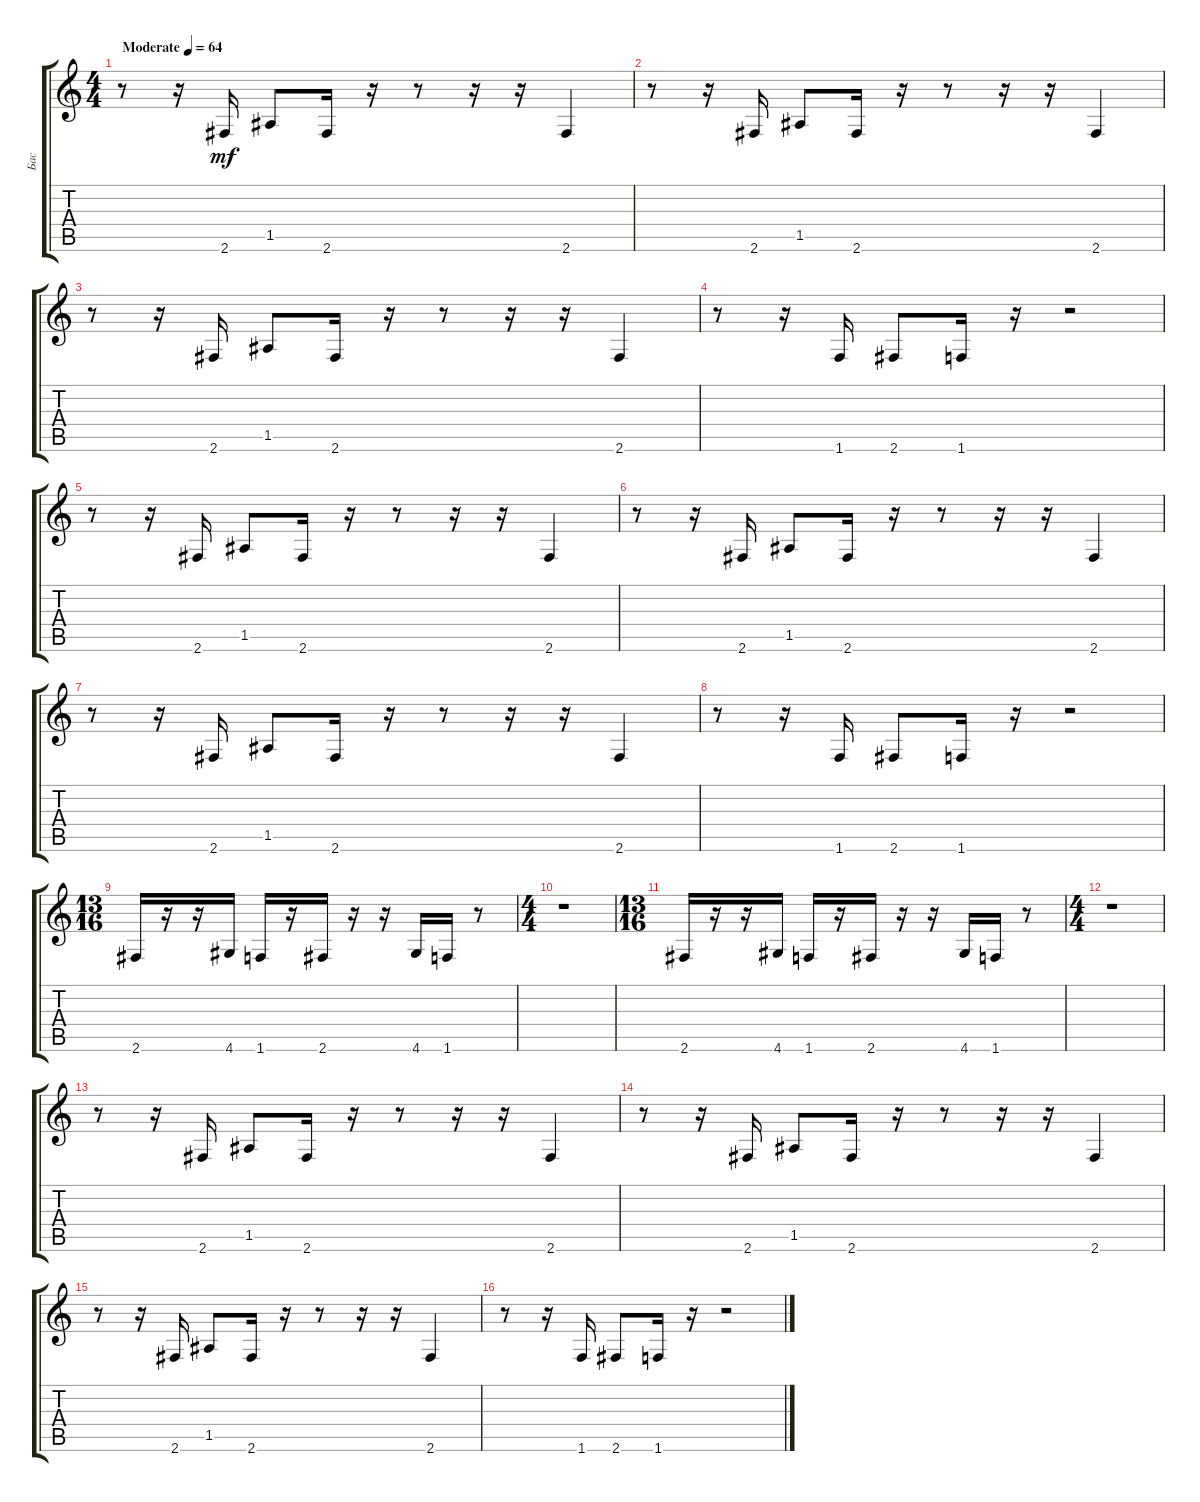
\track ("Бас" "Бас") {instrument electricbassfinger}
\staff {score tabs}
\tuning (E4 B3 G3 D3 A2 E2) {hide}
\ts (4 4)
\tempo (64 "Moderate")
\clef g2
\ks c
r.8{dy mf instrument electricbassfinger} r.16 2.6.16 1.5.8 2.6.16 r.16 r.8 r.16 r.16 2.6.4 |
r.8 r.16 2.6.16 1.5.8 2.6.16 r.16 r.8 r.16 r.16 2.6.4 |
r.8 r.16 2.6.16 1.5.8 2.6.16 r.16 r.8 r.16 r.16 2.6.4 |
r.8 r.16 1.6.16 2.6.8 1.6.16 r.16 r.2 |
r.8 r.16 2.6.16 1.5.8 2.6.16 r.16 r.8 r.16 r.16 2.6.4 |
r.8 r.16 2.6.16 1.5.8 2.6.16 r.16 r.8 r.16 r.16 2.6.4 |
r.8 r.16 2.6.16 1.5.8 2.6.16 r.16 r.8 r.16 r.16 2.6.4 |
r.8 r.16 1.6.16 2.6.8 1.6.16 r.16 r.2 |
\ts (13 16)
2.6.16 r.16 r.16 4.6.16 1.6.16 r.16 2.6.16 r.16 r.16 4.6.16 1.6.16 r.8 |
\ts (4 4)
r.1 |
\ts (13 16)
2.6.16 r.16 r.16 4.6.16 1.6.16 r.16 2.6.16 r.16 r.16 4.6.16 1.6.16 r.8 |
\ts (4 4)
r.1 |
r.8 r.16 2.6.16 1.5.8 2.6.16 r.16 r.8 r.16 r.16 2.6.4 |
r.8 r.16 2.6.16 1.5.8 2.6.16 r.16 r.8 r.16 r.16 2.6.4 |
r.8 r.16 2.6.16 1.5.8 2.6.16 r.16 r.8 r.16 r.16 2.6.4 |
r.8 r.16 1.6.16 2.6.8 1.6.16 r.16 r.2
